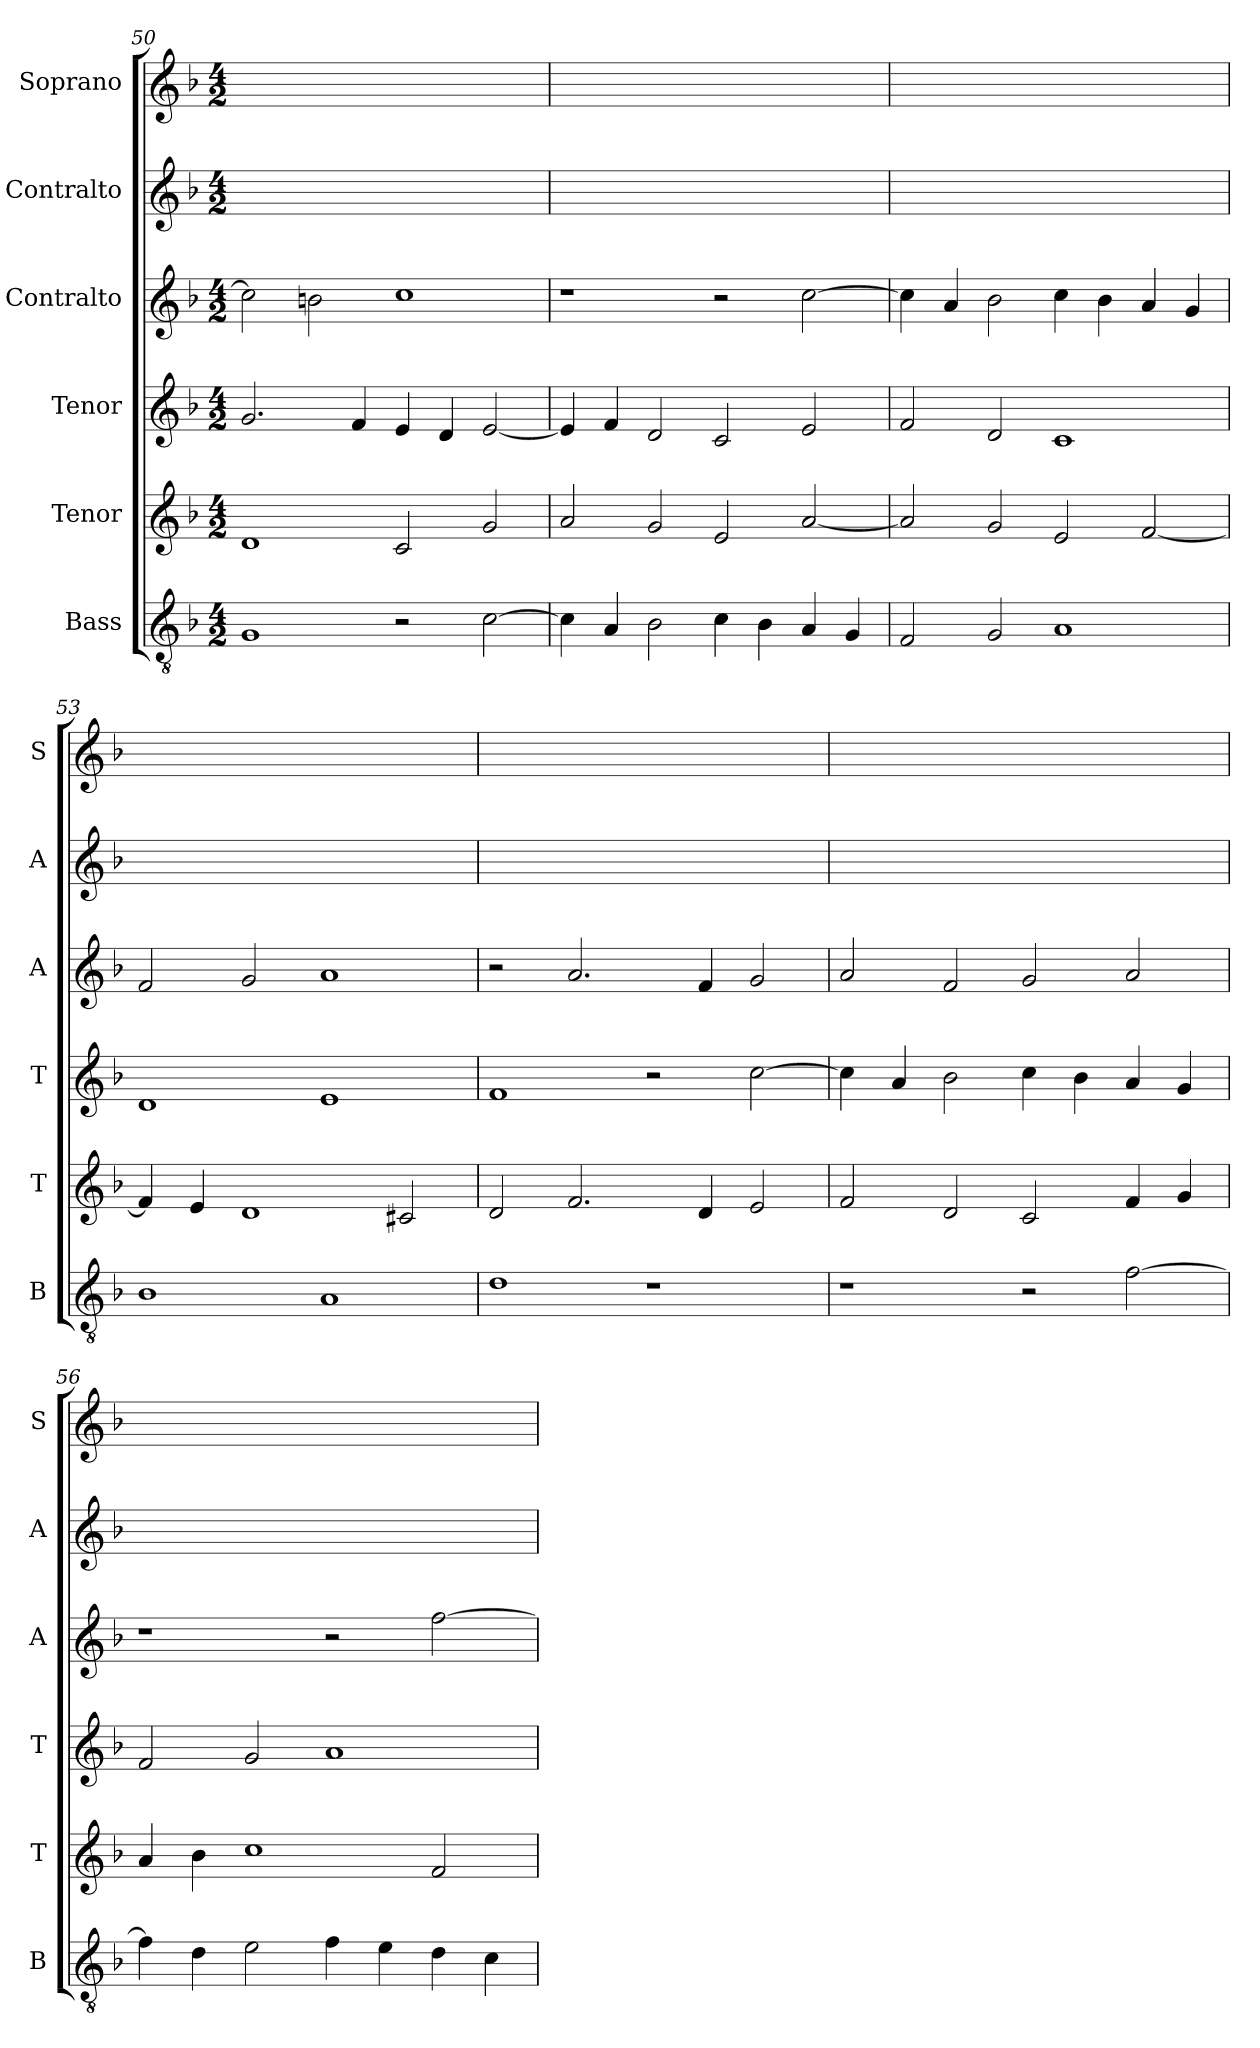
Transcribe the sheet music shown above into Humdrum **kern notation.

**kern	**kern	**kern	**kern	**kern	**kern
*part6	*part5	*part4	*part3	*part2	*part1
*staff6	*staff5	*staff4	*staff3	*staff2	*staff1
*I"Bass	*I"Tenor	*I"Tenor	*I"Contralto	*I"Contralto	*I"Soprano
*I'B	*I'T	*I'T	*I'A	*I'A	*I'S
*clefGv2	*clefG2	*clefG2	*clefG2	*clefG2	*clefG2
*k[b-]	*k[b-]	*k[b-]	*k[b-]	*k[b-]	*k[b-]
*F:ion	*F:ion	*F:ion	*F:ion	*F:ion	*F:ion
*M4/2	*M4/2	*M4/2	*M4/2	*M4/2	*M4/2
=50	=50	=50	=50	=50	=50
1G	1d	2.g	2cc]	0ryy	0ryy
.	.	.	2bn	.	.
.	.	4f	.	.	.
2r	2c	4e	1cc	.	.
.	.	4d	.	.	.
[2c	2g	[2e	.	.	.
=51	=51	=51	=51	=51	=51
4c]	2a	4e]	1r	0ryy	0ryy
4A	.	4f	.	.	.
2B-	2g	2d	.	.	.
4c	2e	2c	2r	.	.
4B-	.	.	.	.	.
4A	[2a	2e	[2cc	.	.
4G	.	.	.	.	.
=52	=52	=52	=52	=52	=52
2F	2a]	2f	4cc]	0ryy	0ryy
.	.	.	4a	.	.
2G	2g	2d	2b-	.	.
1A	2e	1c	4cc	.	.
.	.	.	4b-	.	.
.	[2f	.	4a	.	.
.	.	.	4g	.	.
=53	=53	=53	=53	=53	=53
1B-	4f]	1d	2f	0ryy	0ryy
.	4e	.	.	.	.
.	1d	.	2g	.	.
1A	.	1e	1a	.	.
.	2c#X	.	.	.	.
=54	=54	=54	=54	=54	=54
1d	2d	1f	2r	0ryy	0ryy
.	2.f	.	2.a	.	.
1r	.	2r	.	.	.
.	4d	.	4f	.	.
.	2e	[2cc	2g	.	.
=55	=55	=55	=55	=55	=55
1r	2f	4cc]	2a	0ryy	0ryy
.	.	4a	.	.	.
.	2d	2b-	2f	.	.
2r	2c	4cc	2g	.	.
.	.	4b-	.	.	.
[2f	4f	4a	2a	.	.
.	4g	4g	.	.	.
=56	=56	=56	=56	=56	=56
4f]	4a	2f	1r	0ryy	0ryy
4d	4b-	.	.	.	.
2e	1cc	2g	.	.	.
4f	.	1a	2r	.	.
4e	.	.	.	.	.
4d	2f	.	[2ff	.	.
4c	.	.	.	.	.
=	=	=	=	=	=
*-	*-	*-	*-	*-	*-
